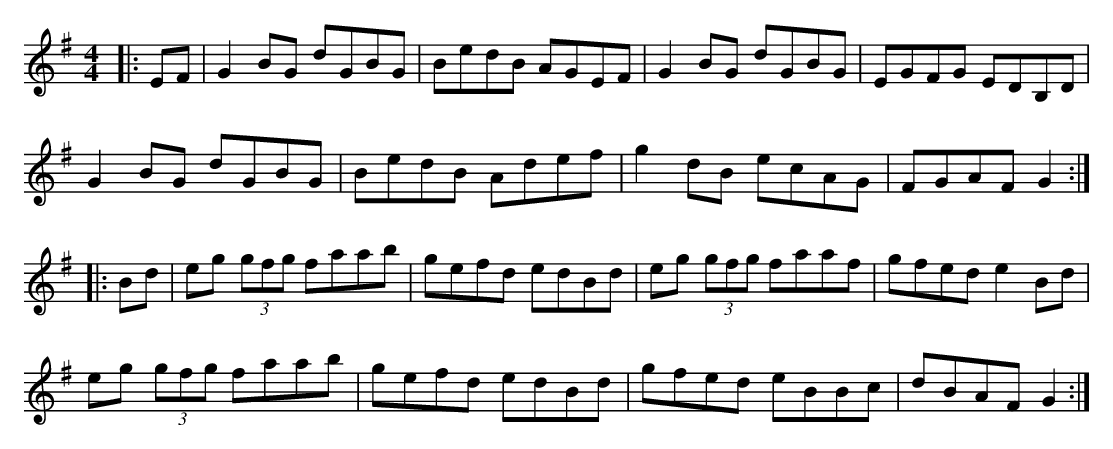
X:1
M:4/4
K:G
|:EF|G2 BG dGBG|BedB AGEF|G2 BG dGBG|EGFG EDB,D|
G2 BG dGBG|BedB Adef|g2 dB ecAG|FGAF G2:|
|:Bd|eg (3gfg faab|gefd edBd|eg (3gfg faaf|gfed e2 Bd|
eg (3gfg faab|gefd edBd|gfed eBBc|dBAF G2:|
